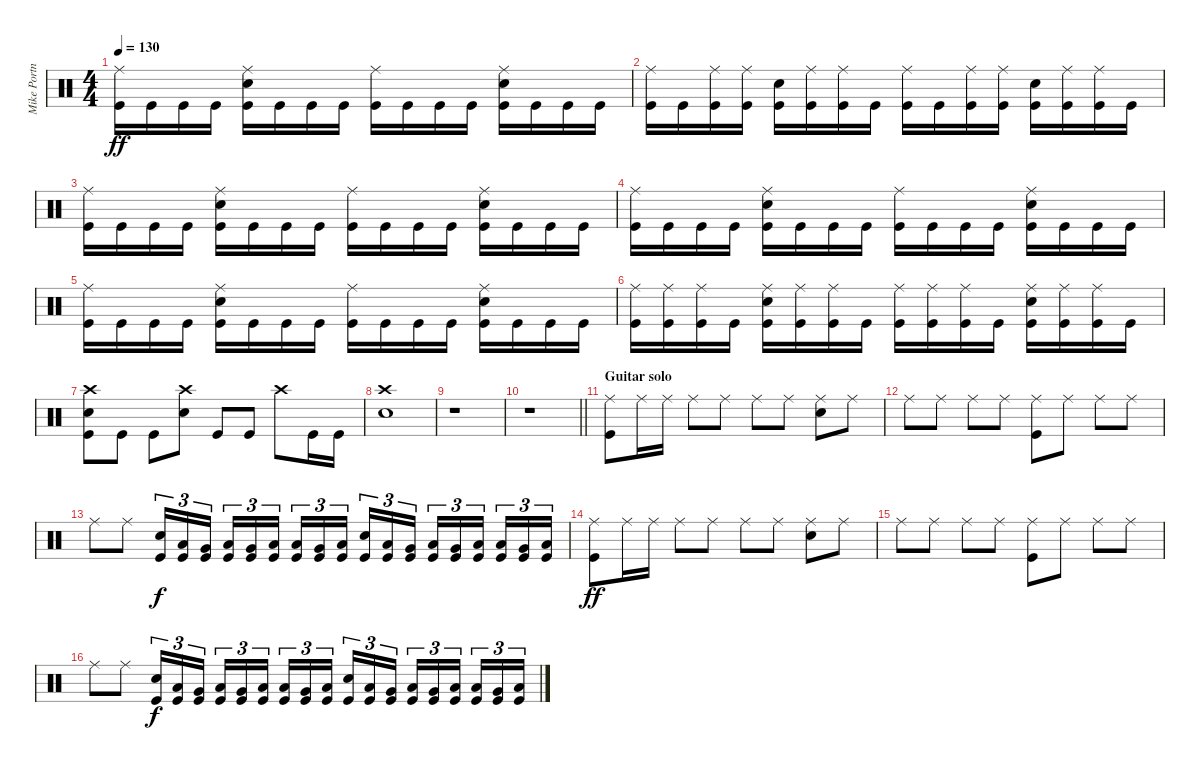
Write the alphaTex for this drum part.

\track ("Mike Portnoy" "Mike Portn") {instrument percussion}
\staff {score}
\articulation defaults
\ts (4 4)
\tempo 130
\clef neutral
\ks c
("Ride (middle)" "Kick (hit)").16{dy ff} "Kick (hit)".16 "Kick (hit)".16 "Kick (hit)".16 ("Snare (hit) 2" "Ride (middle)" "Kick (hit)").16 "Kick (hit)".16 "Kick (hit)".16 "Kick (hit)".16 ("Ride (middle)" "Kick (hit)").16 "Kick (hit)".16 "Kick (hit)".16 "Kick (hit)".16 ("Snare (hit) 2" "Ride (middle)" "Kick (hit)").16 "Kick (hit)".16 "Kick (hit)".16 "Kick (hit)".16 |
("Ride (middle)" "Kick (hit)").16 "Kick (hit)".16 ("Ride (middle)" "Kick (hit)").16 ("Ride (middle)" "Kick (hit)").16 ("Snare (hit) 2" "Kick (hit)").16 ("Ride (middle)" "Kick (hit)").16 ("Ride (middle)" "Kick (hit)").16 "Kick (hit)".16 ("Ride (middle)" "Kick (hit)").16 "Kick (hit)".16 ("Ride (middle)" "Kick (hit)").16 ("Ride (middle)" "Kick (hit)").16 ("Snare (hit) 2" "Kick (hit)").16 ("Ride (middle)" "Kick (hit)").16 ("Ride (middle)" "Kick (hit)").16 "Kick (hit)".16 |
("Ride (middle)" "Kick (hit)").16 "Kick (hit)".16 "Kick (hit)".16 "Kick (hit)".16 ("Snare (hit) 2" "Ride (middle)" "Kick (hit)").16 "Kick (hit)".16 "Kick (hit)".16 "Kick (hit)".16 ("Ride (middle)" "Kick (hit)").16 "Kick (hit)".16 "Kick (hit)".16 "Kick (hit)".16 ("Snare (hit) 2" "Ride (middle)" "Kick (hit)").16 "Kick (hit)".16 "Kick (hit)".16 "Kick (hit)".16 |
("Ride (middle)" "Kick (hit)").16 "Kick (hit)".16 "Kick (hit)".16 "Kick (hit)".16 ("Snare (hit) 2" "Ride (middle)" "Kick (hit)").16 "Kick (hit)".16 "Kick (hit)".16 "Kick (hit)".16 ("Ride (middle)" "Kick (hit)").16 "Kick (hit)".16 "Kick (hit)".16 "Kick (hit)".16 ("Snare (hit) 2" "Ride (middle)" "Kick (hit)").16 "Kick (hit)".16 "Kick (hit)".16 "Kick (hit)".16 |
("Ride (middle)" "Kick (hit)").16 "Kick (hit)".16 "Kick (hit)".16 "Kick (hit)".16 ("Snare (hit) 2" "Ride (middle)" "Kick (hit)").16 "Kick (hit)".16 "Kick (hit)".16 "Kick (hit)".16 ("Ride (middle)" "Kick (hit)").16 "Kick (hit)".16 "Kick (hit)".16 "Kick (hit)".16 ("Snare (hit) 2" "Ride (middle)" "Kick (hit)").16 "Kick (hit)".16 "Kick (hit)".16 "Kick (hit)".16 |
("Ride (middle)" "Kick (hit)").16 ("Ride (middle)" "Kick (hit)").16 ("Ride (middle)" "Kick (hit)").16 "Kick (hit)".16 ("Snare (hit) 2" "Ride (middle)" "Kick (hit)").16 ("Ride (middle)" "Kick (hit)").16 ("Ride (middle)" "Kick (hit)").16 "Kick (hit)".16 ("Ride (middle)" "Kick (hit)").16 ("Ride (middle)" "Kick (hit)").16 ("Ride (middle)" "Kick (hit)").16 "Kick (hit)".16 ("Snare (hit) 2" "Ride (middle)" "Kick (hit)").16 ("Ride (middle)" "Kick (hit)").16 ("Ride (middle)" "Kick (hit)").16 "Kick (hit)".16 |
("Snare (hit) 2" "Kick (hit)" "Crash high (hit)").8 "Kick (hit)".8 "Kick (hit)".8 ("Snare (hit) 2" "Crash high (hit)").8 "Kick (hit)".8 "Kick (hit)".8 "Crash high (hit)".8 "Kick (hit)".16 "Kick (hit)".16 |
("Snare (hit) 2" "Crash high (hit)").1 |
r.1 |
\barLineRight lightlight
r.1 |
\section ("" "Guitar solo")
("Ride (middle)" "Kick (hit)").8 "Ride (middle)".16 "Ride (middle)".16 "Ride (middle)".8 "Ride (middle)".8 "Ride (middle)".8 "Ride (middle)".8 ("Ride (middle)" "Snare (hit) 2").8 "Ride (middle)".8 |
"Ride (middle)".8 "Ride (middle)".8 "Ride (middle)".8 "Ride (middle)".8 ("Ride (middle)" "Kick (hit)").8 "Ride (middle)".8 "Ride (middle)".8 "Ride (middle)".8 |
"Ride (middle)".8 "Ride (middle)".8 ("Snare (hit) 2" "Kick (hit)").16{tu (3 2) dy f} ("Low Tom (hit)" "Kick (hit)").16{tu (3 2)} ("Very Low Tom (hit)" "Kick (hit)").16{tu (3 2) beam splitsecondary} ("Low Tom (hit)" "Kick (hit)").16{tu (3 2)} ("Very Low Tom (hit)" "Kick (hit)").16{tu (3 2)} ("Low Floor Tom (hit)" "Kick (hit)").16{tu (3 2)} ("Low Tom (hit)" "Kick (hit)").16{tu (3 2)} ("Very Low Tom (hit)" "Kick (hit)").16{tu (3 2)} ("Low Floor Tom (hit)" "Kick (hit)").16{tu (3 2) beam splitsecondary} ("Snare (hit) 2" "Kick (hit)").16{tu (3 2)} ("Low Tom (hit)" "Kick (hit)").16{tu (3 2)} ("Very Low Tom (hit)" "Kick (hit)").16{tu (3 2)} ("Low Tom (hit)" "Kick (hit)").16{tu (3 2)} ("Very Low Tom (hit)" "Kick (hit)").16{tu (3 2)} ("Low Floor Tom (hit)" "Kick (hit)").16{tu (3 2) beam splitsecondary} ("Low Tom (hit)" "Kick (hit)").16{tu (3 2)} ("Very Low Tom (hit)" "Kick (hit)").16{tu (3 2)} ("Low Floor Tom (hit)" "Kick (hit)").16{tu (3 2)} |
("Ride (middle)" "Kick (hit)").8{dy ff} "Ride (middle)".16 "Ride (middle)".16 "Ride (middle)".8 "Ride (middle)".8 "Ride (middle)".8 "Ride (middle)".8 ("Ride (middle)" "Snare (hit) 2").8 "Ride (middle)".8 |
"Ride (middle)".8 "Ride (middle)".8 "Ride (middle)".8 "Ride (middle)".8 ("Ride (middle)" "Kick (hit)").8 "Ride (middle)".8 "Ride (middle)".8 "Ride (middle)".8 |
"Ride (middle)".8 "Ride (middle)".8 ("Snare (hit) 2" "Kick (hit)").16{tu (3 2) dy f} ("Low Tom (hit)" "Kick (hit)").16{tu (3 2)} ("Very Low Tom (hit)" "Kick (hit)").16{tu (3 2) beam splitsecondary} ("Low Tom (hit)" "Kick (hit)").16{tu (3 2)} ("Very Low Tom (hit)" "Kick (hit)").16{tu (3 2)} ("Low Floor Tom (hit)" "Kick (hit)").16{tu (3 2)} ("Low Tom (hit)" "Kick (hit)").16{tu (3 2)} ("Very Low Tom (hit)" "Kick (hit)").16{tu (3 2)} ("Low Floor Tom (hit)" "Kick (hit)").16{tu (3 2) beam splitsecondary} ("Snare (hit) 2" "Kick (hit)").16{tu (3 2)} ("Low Tom (hit)" "Kick (hit)").16{tu (3 2)} ("Very Low Tom (hit)" "Kick (hit)").16{tu (3 2)} ("Low Tom (hit)" "Kick (hit)").16{tu (3 2)} ("Very Low Tom (hit)" "Kick (hit)").16{tu (3 2)} ("Low Floor Tom (hit)" "Kick (hit)").16{tu (3 2) beam splitsecondary} ("Low Tom (hit)" "Kick (hit)").16{tu (3 2)} ("Very Low Tom (hit)" "Kick (hit)").16{tu (3 2)} ("Low Floor Tom (hit)" "Kick (hit)").16{tu (3 2)}
